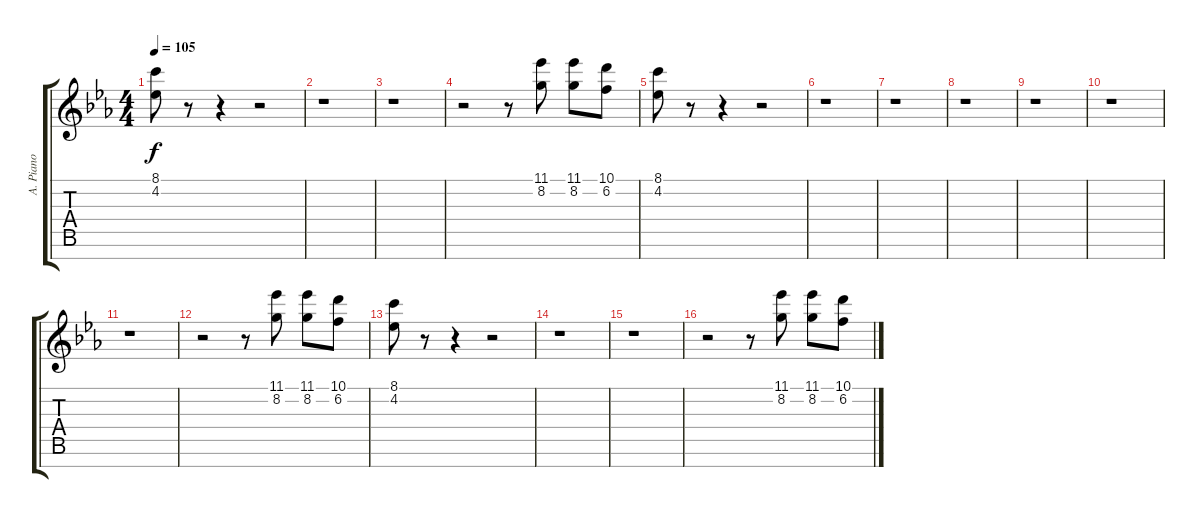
\track ("A. Piano" "A. Piano") {instrument acousticgrandpiano}
\staff {score tabs}
\tuning (E5 B4 G4 D4 A3 E3 B2) {hide}
\ts (4 4)
\tempo 105
\clef g2
\ks eb
(8.1 4.2).8{dy f} r.8 r.4 r.2 |
r.1 |
r.1 |
r.2 r.8 (11.1 8.2).8 (11.1 8.2).8 (10.1 6.2).8 |
(8.1 4.2).8 r.8 r.4 r.2 |
r.1 |
r.1 |
r.1 |
r.1 |
r.1 |
r.1 |
r.2 r.8 (11.1 8.2).8 (11.1 8.2).8 (10.1 6.2).8 |
(8.1 4.2).8 r.8 r.4 r.2 |
r.1 |
r.1 |
r.2 r.8 (11.1 8.2).8 (11.1 8.2).8 (10.1 6.2).8
